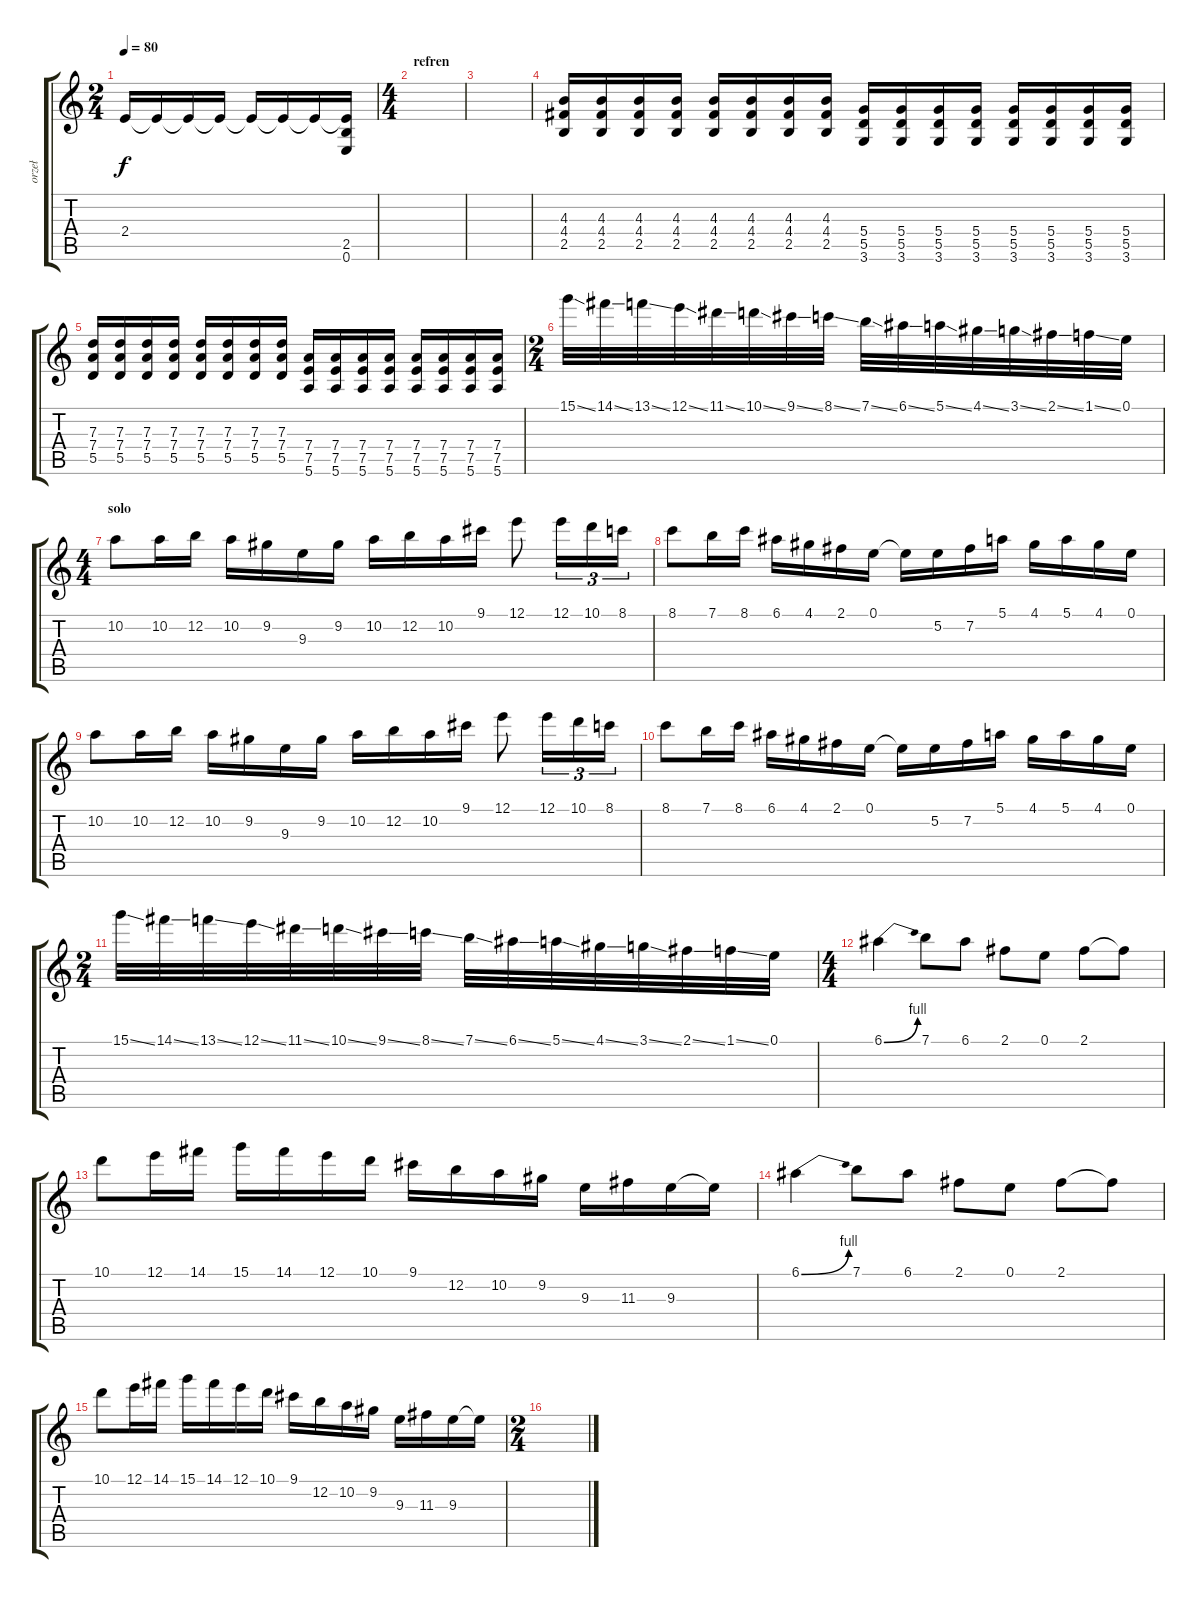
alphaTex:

\track ("orzeł" "orzeł") {instrument overdrivenguitar}
\staff {score tabs}
\tuning (E4 B3 G3 D3 A2 E2) {hide}
\ts (2 4)
\tempo 80
\clef g2
\ks c
2.4{t}.16{dy f} 2.4{t}.16 2.4{t}.16 2.4{t}.16 2.4{t}.16 2.4{t}.16 2.4{t}.16 (2.4{t} 2.5{t} 0.6{t}).16 |
\ts (4 4)
\section ("" "refren")
|
|
(4.3 4.4 2.5).16 (4.3 4.4 2.5).16 (4.3 4.4 2.5).16 (4.3 4.4 2.5).16 (4.3 4.4 2.5).16 (4.3 4.4 2.5).16 (4.3 4.4 2.5).16 (4.3 4.4 2.5).16 (5.4 5.5 3.6).16 (5.4 5.5 3.6).16 (5.4 5.5 3.6).16 (5.4 5.5 3.6).16 (5.4 5.5 3.6).16 (5.4 5.5 3.6).16 (5.4 5.5 3.6).16 (5.4 5.5 3.6).16 |
(7.3 7.4 5.5).16 (7.3 7.4 5.5).16 (7.3 7.4 5.5).16 (7.3 7.4 5.5).16 (7.3 7.4 5.5).16 (7.3 7.4 5.5).16 (7.3 7.4 5.5).16 (7.3 7.4 5.5).16 (7.4 7.5 5.6).16 (7.4 7.5 5.6).16 (7.4 7.5 5.6).16 (7.4 7.5 5.6).16 (7.4 7.5 5.6).16 (7.4 7.5 5.6).16 (7.4 7.5 5.6).16 (7.4 7.5 5.6).16 |
\ts (2 4)
15.1{ss}.32 14.1{ss}.32 13.1{ss}.32 12.1{ss}.32 11.1{ss}.32 10.1{ss}.32 9.1{ss}.32 8.1{ss}.32 7.1{ss}.32 6.1{ss}.32 5.1{ss}.32 4.1{ss}.32 3.1{ss}.32 2.1{ss}.32 1.1{ss}.32 0.1.32 |
\ts (4 4)
\section ("" "solo")
10.2.8 10.2.16 12.2.16 10.2.16 9.2.16 9.3.16 9.2.16 10.2.16 12.2.16 10.2.16 9.1.16 12.1.8 12.1.16{tu (3 2)} 10.1.16{tu (3 2)} 8.1.16{tu (3 2)} |
8.1.8 7.1.16 8.1.16 6.1.16 4.1.16 2.1.16 0.1.16 0.1{t}.16 5.2.16 7.2.16 5.1.16 4.1.16 5.1.16 4.1.16 0.1.16 |
10.2.8 10.2.16 12.2.16 10.2.16 9.2.16 9.3.16 9.2.16 10.2.16 12.2.16 10.2.16 9.1.16 12.1.8 12.1.16{tu (3 2)} 10.1.16{tu (3 2)} 8.1.16{tu (3 2)} |
8.1.8 7.1.16 8.1.16 6.1.16 4.1.16 2.1.16 0.1.16 0.1{t}.16 5.2.16 7.2.16 5.1.16 4.1.16 5.1.16 4.1.16 0.1.16 |
\ts (2 4)
15.1{ss}.32 14.1{ss}.32 13.1{ss}.32 12.1{ss}.32 11.1{ss}.32 10.1{ss}.32 9.1{ss}.32 8.1{ss}.32 7.1{ss}.32 6.1{ss}.32 5.1{ss}.32 4.1{ss}.32 3.1{ss}.32 2.1{ss}.32 1.1{ss}.32 0.1.32 |
\ts (4 4)
6.1{be (bend 0 0 60 4)}.4 7.1.8 6.1.8 2.1.8 0.1.8 2.1.8 2.1{t}.8 |
10.1.8 12.1.16 14.1.16 15.1.16 14.1.16 12.1.16 10.1.16 9.1.16 12.2.16 10.2.16 9.2.16 9.3.16 11.3.16 9.3.16 9.3{t}.16 |
6.1{be (bend 0 0 60 4)}.4 7.1.8 6.1.8 2.1.8 0.1.8 2.1.8 2.1{t}.8 |
10.1.8 12.1.16 14.1.16 15.1.16 14.1.16 12.1.16 10.1.16 9.1.16 12.2.16 10.2.16 9.2.16 9.3.16 11.3.16 9.3.16 9.3{t}.16 |
\ts (2 4)
